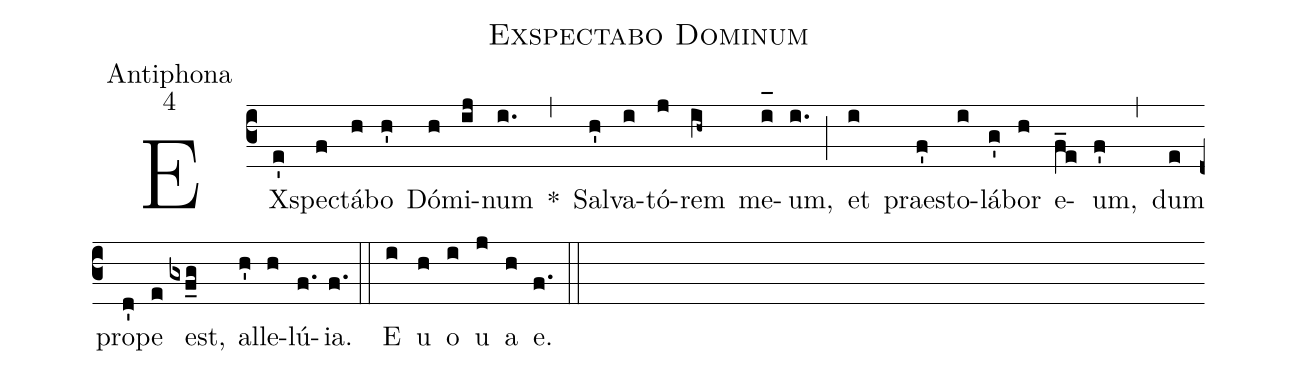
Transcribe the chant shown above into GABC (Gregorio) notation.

name:Exspectabo Dominum;
office-part:Antiphona;
mode:4;
%%
(c3) EX(e')spe(f)ctá(h)bo(h') Dó(h)mi(ij)num(i.) *(,) Sal(h')va(i)tó(j)rem(ih~) me(i_[oh:h])um,(i.) (;) et(i) prae(f')sto(i)lá(g')bor(h) e(f_e)um,(f') (,) dum(e) pro(d')pe(e) est,(gxf_g) al(h')le(h)lú(f.){ia}.(f.) (::) <eu>E(i) u(h) o(i) u(j) a(h) e.</eu>(f.) (::)
